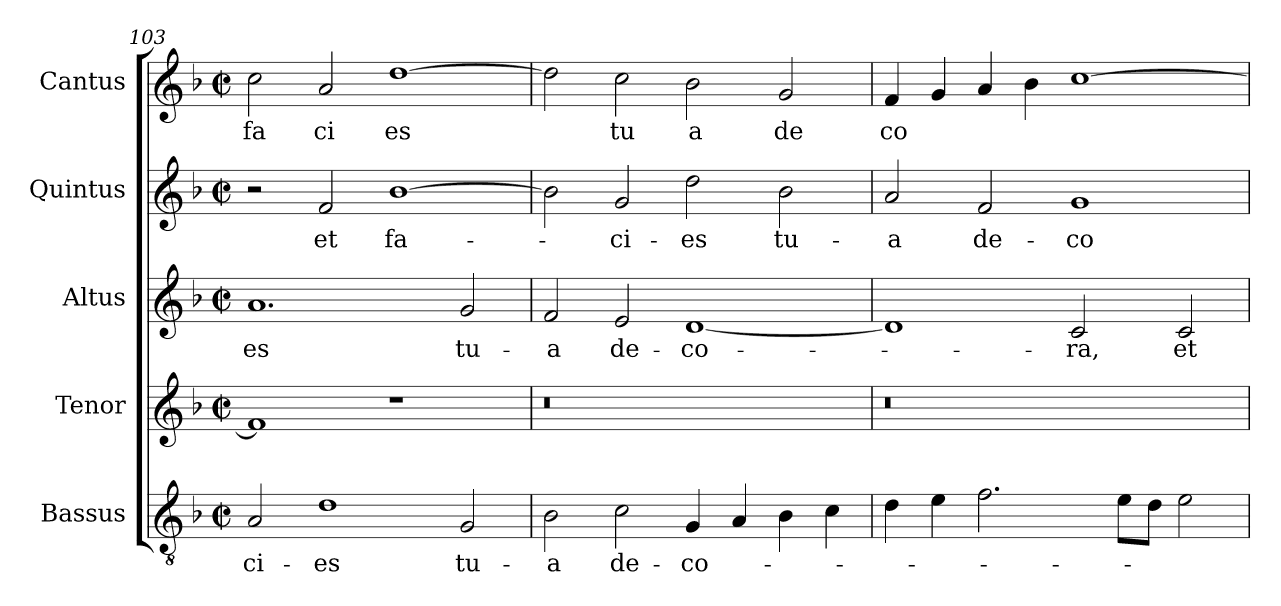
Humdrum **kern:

**kern	**text	**kern	**kern	**text	**kern	**text	**kern	**text
*part5	*part5	*part4	*part3	*part3	*part2	*part2	*part1	*part1
*staff5	*staff5	*staff4	*staff3	*staff3	*staff2	*staff2	*staff1	*staff1
*I"Bassus	*	*I"Tenor	*I"Altus	*	*I"Quintus	*	*I"Cantus	*
!!LO:PB:g=z
*clefGv2	*	*clefG2	*clefG2	*	*clefG2	*	*clefG2	*
*k[b-]	*	*k[b-]	*k[b-]	*	*k[b-]	*	*k[b-]	*
*F:	*	*F:	*F:	*	*F:	*	*F:	*
*M2/2	*	*M2/2	*M2/2	*	*M2/2	*	*M2/2	*
*met(c|)	*	*met(c|)	*met(c|)	*	*met(c|)	*	*met(c|)	*
=103	=103	=103	=103	=103	=103	=103	=103	=103
!	!LO:LY:b:cj	!	!	!LO:LY:b:cj	!	!	!	!LO:LY:b:cj
2A/	ci-	1f]	1.a	es	2r	.	2cc\	fa
!	!LO:LY:b:cj	!	!	!	!	!LO:LY:b:cj	!	!LO:LY:b:cj
1d	-es	.	.	.	2f/	et	2a/	ci
!	!	!	!	!	!	!LO:LY:b:cj	!	!LO:LY:b:cj
.	.	1r	.	.	[>1b-	fa-	[>1dd	es
!	!LO:LY:b:cj	!	!	!LO:LY:b:cj	!	!	!	!
2G/	tu-	.	2g/	tu-	.	.	.	.
=104	=104	=104	=104	=104	=104	=104	=104	=104
!	!LO:LY:b:cj	!	!	!LO:LY:b:cj	!	!	!	!
2B-\	-a	0r	2f/	-a	2b-\]	.	2dd\]	.
!	!LO:LY:b:cj	!	!	!LO:LY:b:cj	!	!LO:LY:b:cj	!	!LO:LY:b:cj
2c\	de-	.	2e/	de-	2g/	-ci-	2cc\	tu
!	!LO:LY:b:cj	!	!	!LO:LY:b:cj	!	!LO:LY:b:cj	!	!LO:LY:b:cj
4G/	-co-	.	[<1d	-co-	2dd\	-es	2b-\	a
4A/	.	.	.	.	.	.	.	.
!	!	!	!	!	!	!LO:LY:b:cj	!	!LO:LY:b:cj
4B-\	.	.	.	.	2b-\	tu-	2g/	de
4c\	.	.	.	.	.	.	.	.
=105	=105	=105	=105	=105	=105	=105	=105	=105
!	!	!	!	!	!	!LO:LY:b:cj	!	!LO:LY:b:cj
4d\	.	0r	1d]	.	2a/	-a	4f/	co
4e\	.	.	.	.	.	.	4g/	.
!	!	!	!	!	!	!LO:LY:b:cj	!	!
2.f\	.	.	.	.	2f/	de-	4a/	.
.	.	.	.	.	.	.	4b-\	.
!	!	!	!	!LO:LY:b:cj	!	!LO:LY:b:cj	!	!
.	.	.	2c/	-ra,	1g	-co-	[>1cc	.
8e\L	.	.	.	.	.	.	.	.
8d\J	.	.	.	.	.	.	.	.
!	!	!	!	!LO:LY:b:cj	!	!	!	!
2e\	.	.	2c/	et	.	.	.	.
=	=	=	=	=	=	=	=	=
*-	*-	*-	*-	*-	*-	*-	*-	*-
